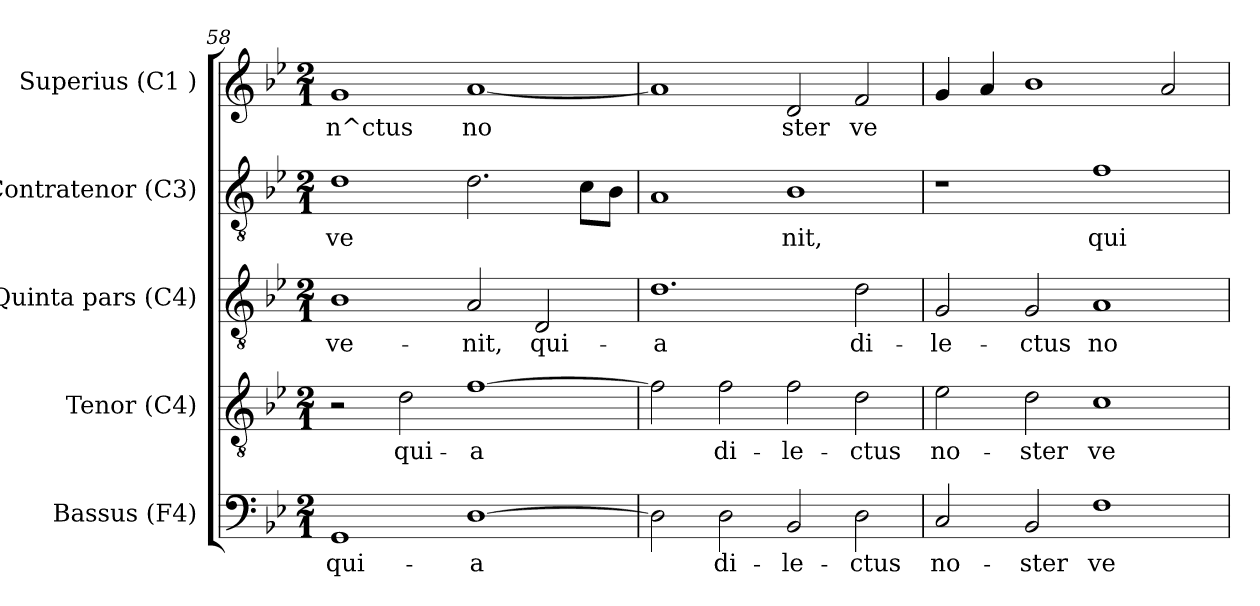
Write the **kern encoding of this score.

**kern	**text	**kern	**text	**kern	**text	**kern	**text	**kern	**text
*part5	*part5	*part4	*part4	*part3	*part3	*part2	*part2	*part1	*part1
*staff5	*staff5	*staff4	*staff4	*staff3	*staff3	*staff2	*staff2	*staff1	*staff1
*I"Bassus (F4)	*	*I"Tenor (C4)	*	*I"Quinta pars (C4)	*	*I"Contratenor (C3)	*	*I"Superius (C1 )	*
*I'B.	*	*I'T.	*	*I'QP.	*	*I'Ct.	*	*I'S.	*
*clefF4	*	*clefGv2	*	*clefGv2	*	*clefGv2	*	*clefG2	*
*k[b-e-]	*	*k[b-e-]	*	*k[b-e-]	*	*k[b-e-]	*	*k[b-e-]	*
*B-:	*	*B-:	*	*B-:	*	*B-:	*	*B-:	*
*M2/1	*	*M2/1	*	*M2/1	*	*M2/1	*	*M2/1	*
=58	=58	=58	=58	=58	=58	=58	=58	=58	=58
!	!LO:LY:b:cj	!	!	!	!LO:LY:b:cj	!	!LO:LY:b:cj	!	!LO:LY:b:cj
1GG	qui-	2r	.	1B-	ve-	1d	ve-	1g	-n^ctus
!	!	!	!LO:LY:b:cj	!	!	!	!	!	!
.	.	2d\	qui-	.	.	.	.	.	.
!	!LO:LY:b:cj	!	!LO:LY:b:cj	!	!LO:LY:b:cj	!	!LO:LY:b:cj	!	!LO:LY:b:cj
[<1D	-a	[<1f	-a	2A/	-nit,	2.d\	--	[<1a	no-
!	!	!	!	!	!LO:LY:b:cj	!	!	!	!
.	.	.	.	2D/	qui-	.	.	.	.
!	!	!	!	!	!	!	!LO:LY:b:cj	!	!
.	.	.	.	.	.	8c\L	--	.	.
!	!	!	!	!	!	!	!LO:LY:b:cj	!	!
.	.	.	.	.	.	8B-\J	--	.	.
!!LO:PB:g=z
=59	=59	=59	=59	=59	=59	=59	=59	=59	=59
!	!LO:LY:b:cj	!	!LO:LY:b:cj	!	!LO:LY:b:cj	!	!LO:LY:b:cj	!	!LO:LY:b:cj
2D\]	.	2f\]	.	1.d	-a	1A	--	1a]	--
!	!LO:LY:b:cj	!	!LO:LY:b:cj	!	!	!	!	!	!
2D\	di-	2f\	di-	.	.	.	.	.	.
!	!LO:LY:b:cj	!	!LO:LY:b:cj	!	!	!	!LO:LY:b:cj	!	!LO:LY:b:cj
2BB-/	-le-	2f\	-le-	.	.	1B-	-nit,	2d/	-ster
!	!LO:LY:b:cj	!	!LO:LY:b:cj	!	!LO:LY:b:cj	!	!	!	!LO:LY:b:cj
2D\	-ctus	2d\	-ctus	2d\	di-	.	.	2f/	ve-
=60	=60	=60	=60	=60	=60	=60	=60	=60	=60
!	!LO:LY:b:cj	!	!LO:LY:b:cj	!	!LO:LY:b:cj	!	!	!	!LO:LY:b:cj
2C/	no-	2e-\	no-	2G/	-le-	1r	.	4g/	--
!	!	!	!	!	!	!	!	!	!LO:LY:b:cj
.	.	.	.	.	.	.	.	4a/	--
!	!LO:LY:b:cj	!	!LO:LY:b:cj	!	!LO:LY:b:cj	!	!	!	!LO:LY:b:cj
2BB-/	-ster	2d\	-ster	2G/	-ctus	.	.	1b-	--
!	!LO:LY:b:cj	!	!LO:LY:b:cj	!	!LO:LY:b:cj	!	!LO:LY:b:cj	!	!
1F	ve-	1c	ve-	1A	no-	1f	qui-	.	.
!	!	!	!	!	!	!	!	!	!LO:LY:b:cj
.	.	.	.	.	.	.	.	2a/	--
=	=	=	=	=	=	=	=	=	=
*-	*-	*-	*-	*-	*-	*-	*-	*-	*-
